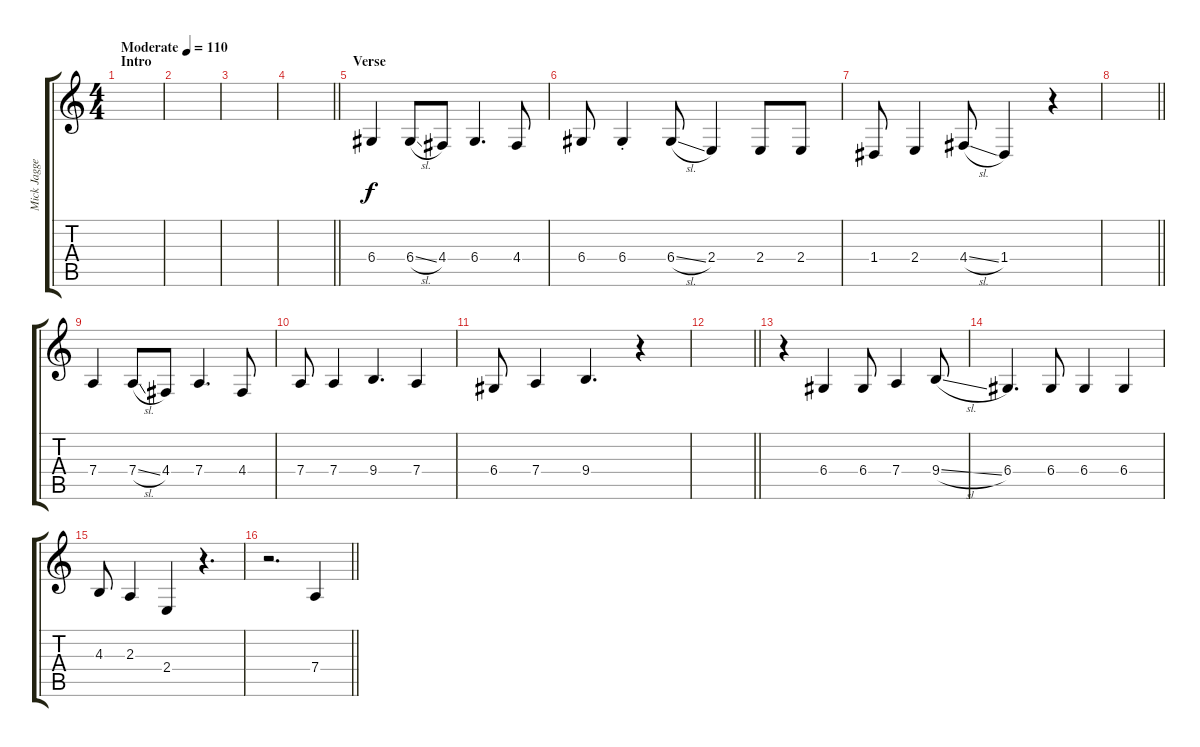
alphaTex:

\track ("Mick Jagger" "Mick Jagge") {instrument trombone}
\staff {score tabs}
\tuning (E4 B3 G3 D3 A2 E2) {hide}
\ts (4 4)
\section ("" "Intro")
\tempo (110 "Moderate")
\clef g2
\ks c
|
|
|
\barLineRight lightlight
|
\section ("" "Verse")
6.4.4 6.4{sl}.8 4.4.8 6.4.4{d} 4.4.8 |
6.4.8 6.4{st}.4 6.4{sl}.8 2.4.4 2.4.8 2.4.8 |
1.4.8 2.4.4 4.4{sl}.8 1.4.4 r.4 |
\barLineRight lightlight
|
7.4.4 7.4{sl}.8 4.4.8 7.4.4{d} 4.4.8 |
7.4.8 7.4.4 9.4.4{d} 7.4.4 |
6.4.8 7.4.4 9.4.4{d} r.4 |
\barLineRight lightlight
|
r.4 6.4.4 6.4.8 7.4.4 9.4{sl}.8 |
6.4.4{d} 6.4.8 6.4.4 6.4.4 |
4.3.8 2.3.4 2.4.4 r.4{d} |
\barLineRight lightlight
r.2{d} 7.4.4
